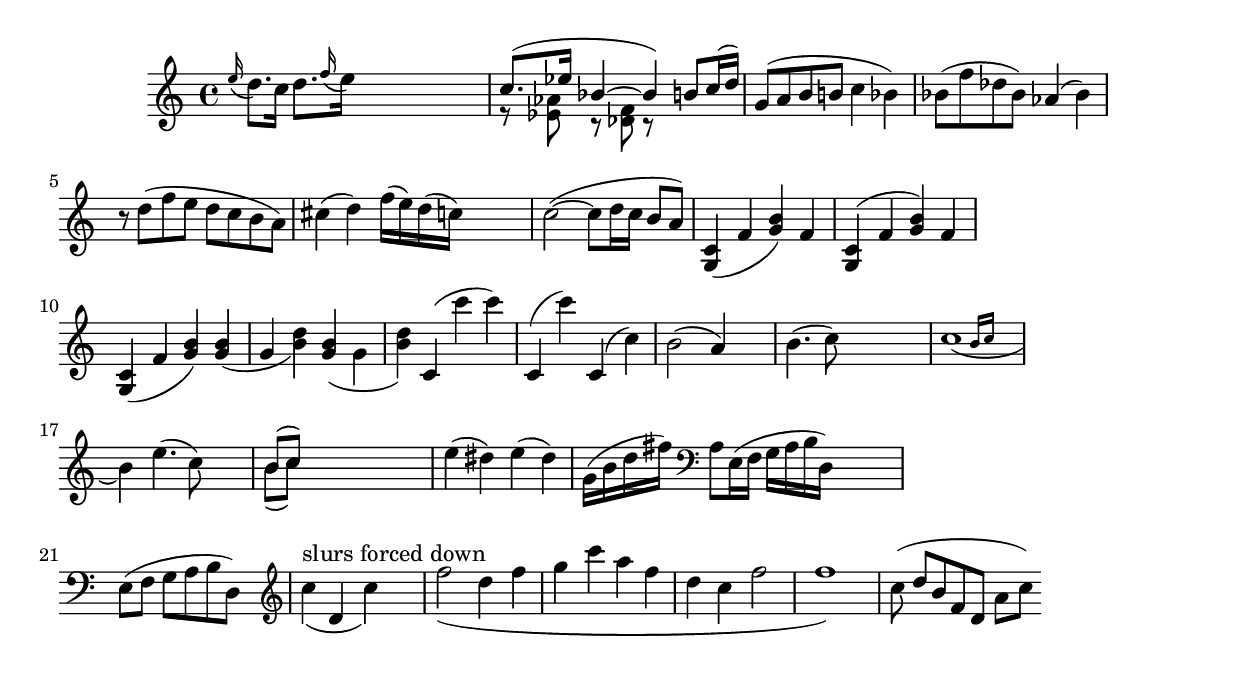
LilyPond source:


\header {

    texidoc = "Slur formatting is based on scoring. A large number of
    slurs are generated. Each esthetic aspect gets demerits, the best
    configuration (with least demerits) wins. This must be tested in
    one big file, since changing one score parameter for one situation
    may affect several other situations.

    Tunable parameters are in @file{scm/slur.scm}. 
"

}

\version "2.11.51"
\layout {
    ragged-right = ##t
%    #(define debug-slur-scoring #t)
}

\relative {
  
    \grace e=''16( d8.[) c16]
    d=''8.[ \grace f16( e16)]
    s2
    << {c=''8.([ es16] bes4~bes )}
       \\
       {r8  <as es> r <f des> r }
    >>
    \new Voice { \voiceOne b='8[ c16( d])  }
    g='8[( a b b! ]  c4  bes) 
    bes='8( f' des bes) as4( bes)
    r8 d( f e d c b a)
    cis=''4( d)  f'=''16( e)    d( c)
    s4
    
    c'=''2(~c8 d16 c b8 a)
    
    <c=' g>4 ( f <g b>) f
    <c g>^( f <g b>) f
    <c g>_( f <g b>)
    <g b>_( g  <b d>)
    <g b>_( \stemDown g \stemNeutral  <b d>)
    c,='^( c'' c) 
    c,,^( c'')
    c,,^( c')
    | b='2( a4) s4
    | b='4.( c8) s2
    | << c=''1_(
       { s2 \grace { b16[ c] } } >>
    \break
    b4)
    e=''4.( c8) s4
    | << { b='8[( c]) } \\
	 { b='8[( c]) }>>

    
    s2.|
    e4( dis4)
    e4( dis4) 
    g='16( b d fis)
    \clef bass a=8[ e16(f] g[ a b d,)]  s4 | \break
    e=8[( f] g[ a b d,)]  s4 |
    
    \clef treble
    \new Voice {
	\slurDown
	c=''4(^"slurs forced down"  d, c') s4
	f=''2( d4 f | g c a f | d c f2 | f1) |
    }

%    \override Slur #'eccentricity = #-2
    c=''8 ( d[ b f d] a'[ c])
}

